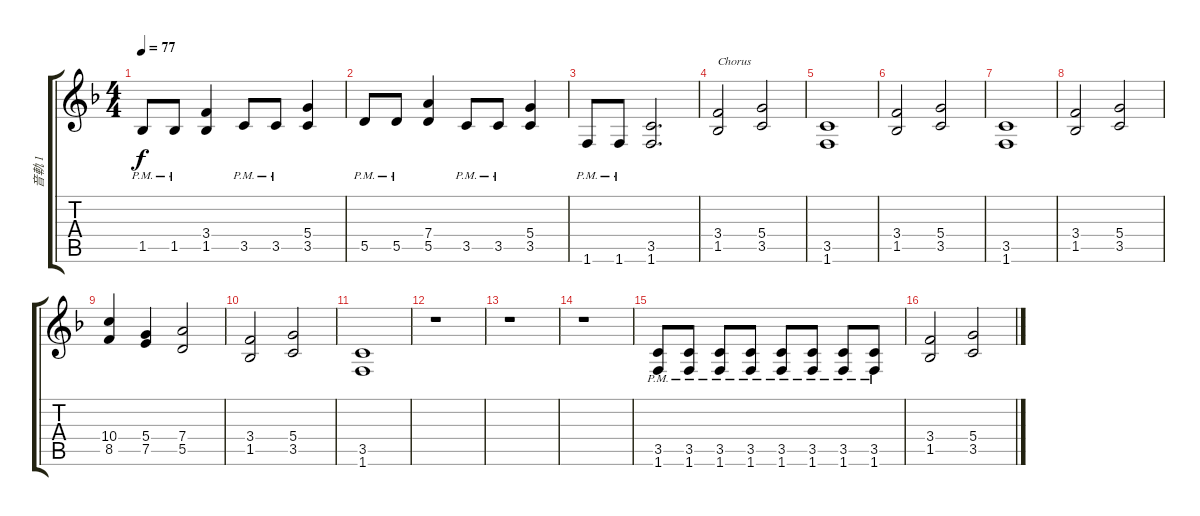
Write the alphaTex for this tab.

\track ("音軌 1" "音軌 1") {instrument electricguitarjazz}
\staff {score tabs}
\tuning (E4 B3 G3 D3 A2 E2) {hide}
\ts (4 4)
\tempo 77
\clef g2
\ks f
1.5{pm}.8{dy f} 1.5{pm}.8 (3.4 1.5).4 3.5{pm}.8 3.5{pm}.8 (5.4 3.5).4 |
5.5{pm}.8 5.5{pm}.8 (7.4 5.5).4 3.5{pm}.8 3.5{pm}.8 (5.4 3.5).4 |
1.6{pm}.8 1.6{pm}.8 (3.5 1.6).2{d} |
(3.4 1.5).2{txt "Chorus"} (5.4 3.5).2 |
(3.5 1.6).1 |
(3.4 1.5).2 (5.4 3.5).2 |
(3.5 1.6).1 |
(3.4 1.5).2 (5.4 3.5).2 |
(10.4 8.5).4 (5.4 7.5).4 (7.4 5.5).2 |
(3.4 1.5).2 (5.4 3.5).2 |
(3.5 1.6).1 |
r.1 |
r.1 |
r.1 |
(3.5{pm} 1.6{pm}).8 (3.5{pm} 1.6{pm}).8 (3.5{pm} 1.6{pm}).8 (3.5{pm} 1.6{pm}).8 (3.5{pm} 1.6{pm}).8 (3.5{pm} 1.6{pm}).8 (3.5{pm} 1.6{pm}).8 (3.5{pm} 1.6{pm}).8 |
(3.4 1.5).2 (5.4 3.5).2
